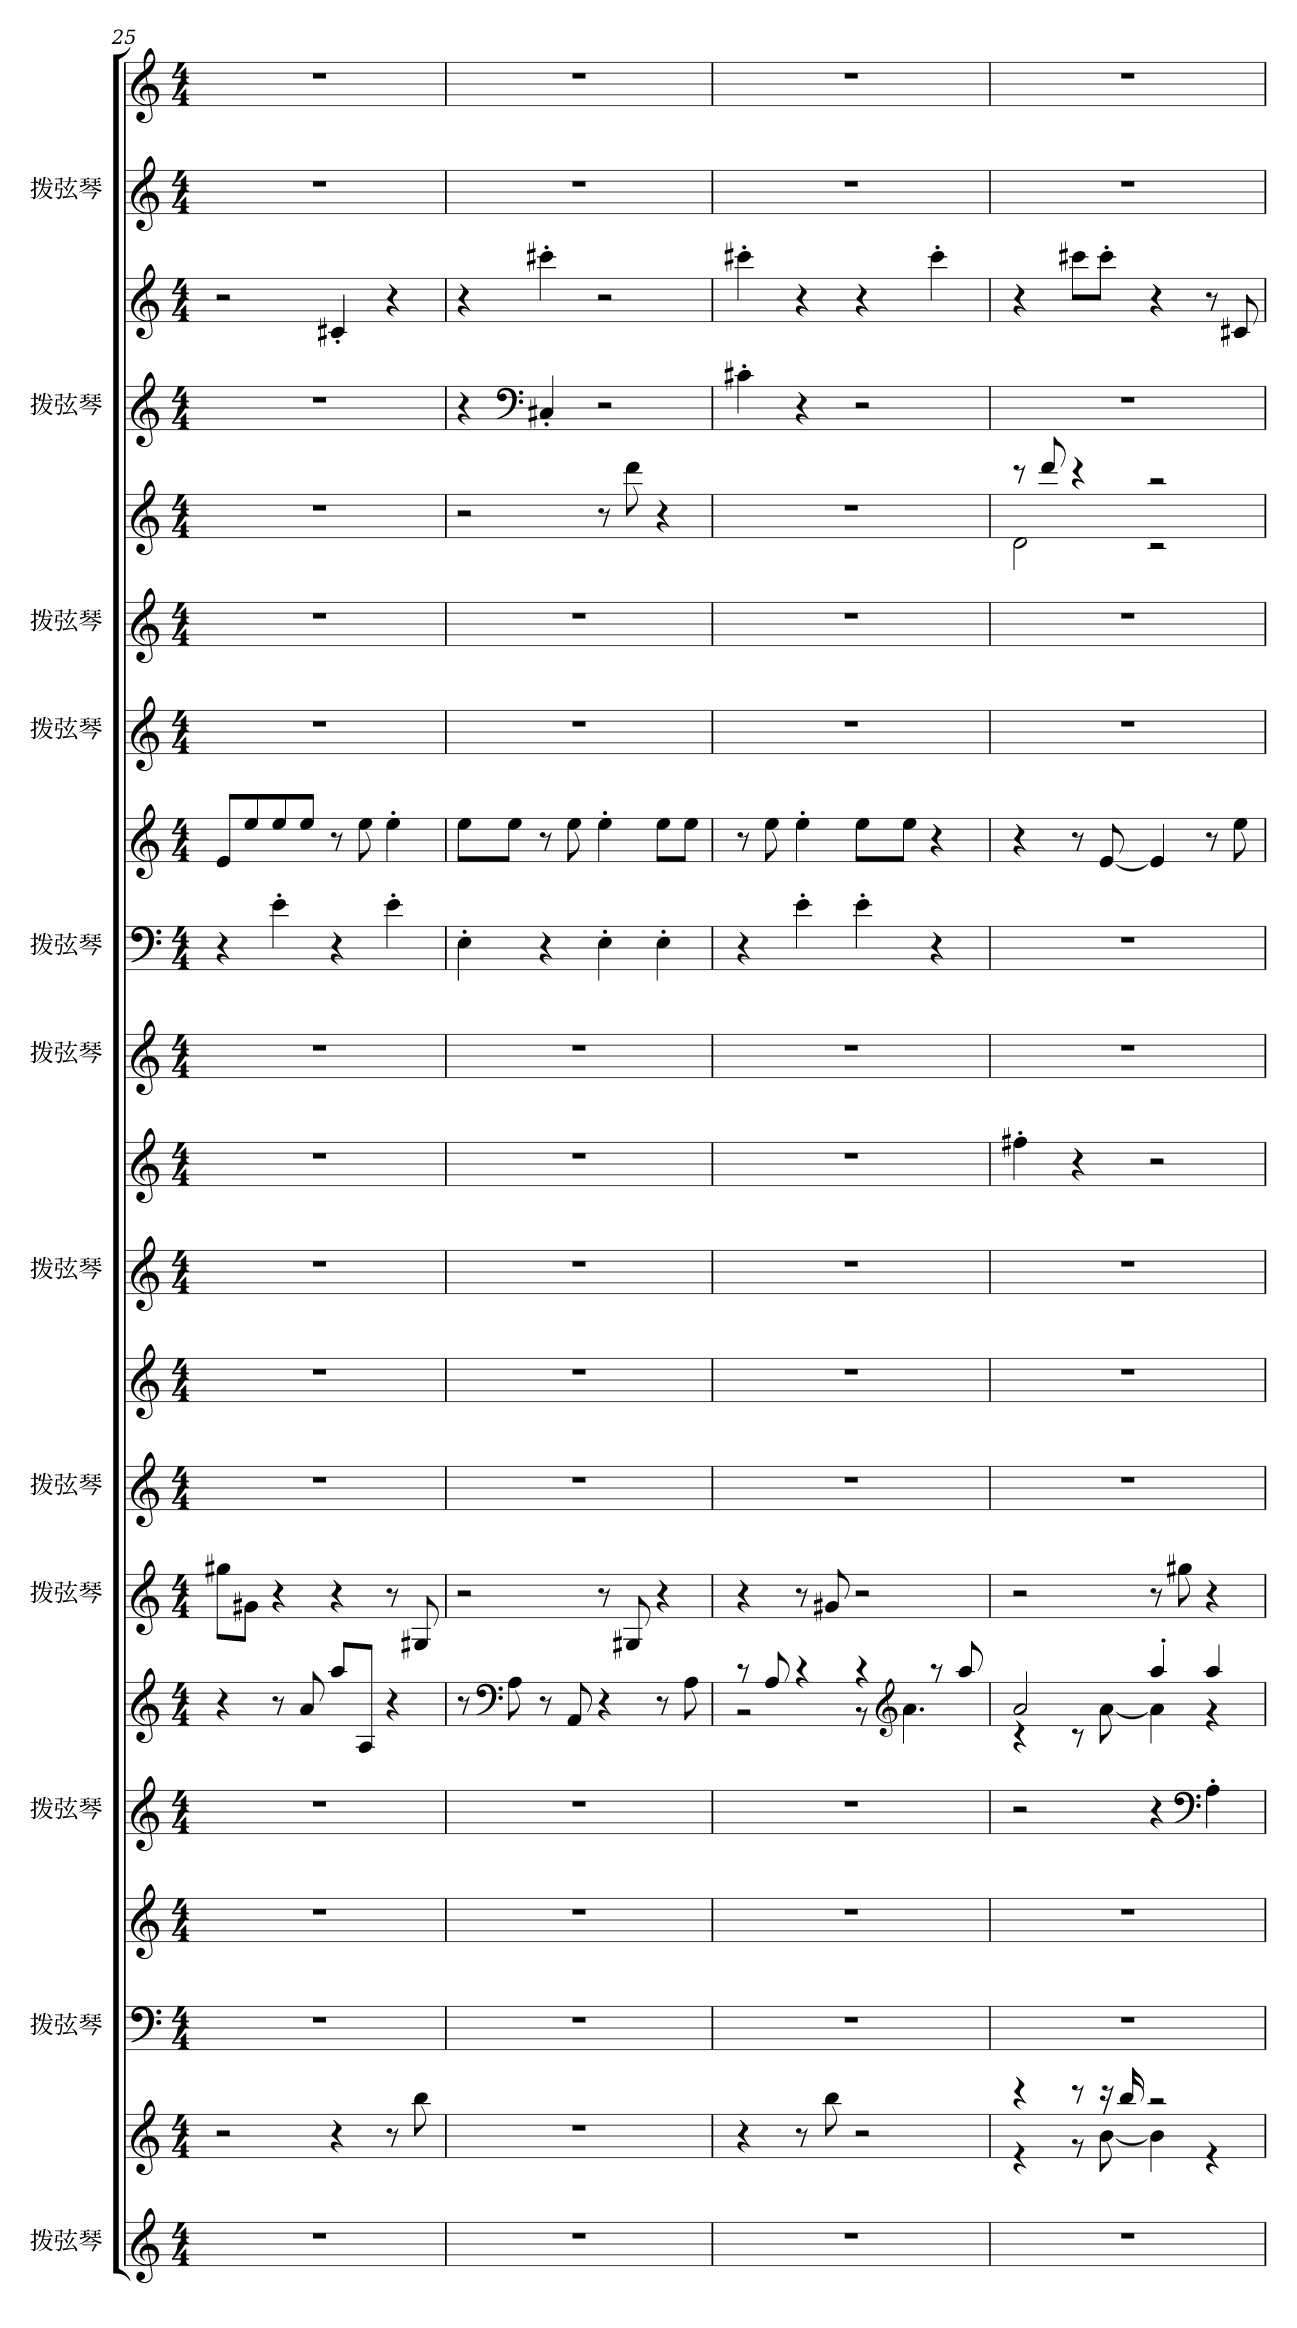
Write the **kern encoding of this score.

**kern	**kern	**kern	**kern	**kern	**kern	**kern	**kern	**kern	**kern	**kern	**kern	**kern	**kern	**kern	**kern	**kern	**kern	**kern	**kern	**kern
*part12	*part12	*part11	*part11	*part10	*part10	*part9	*part8	*part8	*part7	*part7	*part6	*part5	*part5	*part4	*part3	*part3	*part2	*part2	*part1	*part1
*staff21	*staff20	*staff19	*staff18	*staff17	*staff16	*staff15	*staff14	*staff13	*staff12	*staff11	*staff10	*staff9	*staff8	*staff7	*staff6	*staff5	*staff4	*staff3	*staff2	*staff1
*I"拨弦琴	*	*I"拨弦琴	*	*I"拨弦琴	*	*I"拨弦琴	*I"拨弦琴	*	*I"拨弦琴	*	*I"拨弦琴	*I"拨弦琴	*	*I"拨弦琴	*I"拨弦琴	*	*I"拨弦琴	*	*I"拨弦琴	*
*clefG2	*clefG2	*clefF4	*clefG2	*clefG2	*clefG2	*clefG2	*clefG2	*clefG2	*clefG2	*clefG2	*clefG2	*clefF4	*clefG2	*clefG2	*clefG2	*clefG2	*clefG2	*clefG2	*clefG2	*clefG2
*k[]	*k[]	*k[]	*k[]	*k[]	*k[]	*k[]	*k[]	*k[]	*k[]	*k[]	*k[]	*k[]	*k[]	*k[]	*k[]	*k[]	*k[]	*k[]	*k[]	*k[]
*M4/4	*M4/4	*M4/4	*M4/4	*M4/4	*M4/4	*M4/4	*M4/4	*M4/4	*M4/4	*M4/4	*M4/4	*M4/4	*M4/4	*M4/4	*M4/4	*M4/4	*M4/4	*M4/4	*M4/4	*M4/4
=25	=25	=25	=25	=25	=25	=25	=25	=25	=25	=25	=25	=25	=25	=25	=25	=25	=25	=25	=25	=25
1r	2r	1r	1r	1r	4r	8gg#X\L	1r	1r	1r	1r	1r	4r	8e/L	1r	1r	1r	1r	2r	1r	1r
.	.	.	.	.	.	8g#X\J	.	.	.	.	.	.	8ee/	.	.	.	.	.	.	.
.	.	.	.	.	8r	4r	.	.	.	.	.	4e'\	8ee/	.	.	.	.	.	.	.
.	.	.	.	.	8a/	.	.	.	.	.	.	.	8ee/J	.	.	.	.	.	.	.
.	4r	.	.	.	8aa/L	4r	.	.	.	.	.	4r	8r	.	.	.	.	4c#X'/	.	.
.	.	.	.	.	8A/J	.	.	.	.	.	.	.	8ee\	.	.	.	.	.	.	.
.	8r	.	.	.	4r	8r	.	.	.	.	.	4e'\	4ee'\	.	.	.	.	4r	.	.
.	8bb\	.	.	.	.	8G#X/	.	.	.	.	.	.	.	.	.	.	.	.	.	.
!!LO:PB:g=z
=26	=26	=26	=26	=26	=26	=26	=26	=26	=26	=26	=26	=26	=26	=26	=26	=26	=26	=26	=26	=26
1r	1r	1r	1r	1r	8r	2r	1r	1r	1r	1r	1r	4E'\	8ee\L	1r	1r	2r	4r	4r	1r	1r
*	*	*	*	*	*clefF4	*	*	*	*	*	*	*	*	*	*	*	*	*	*	*
.	.	.	.	.	8A\	.	.	.	.	.	.	.	8ee\J	.	.	.	.	.	.	.
*	*	*	*	*	*	*	*	*	*	*	*	*	*	*	*	*	*clefF4	*	*	*
.	.	.	.	.	8r	.	.	.	.	.	.	4r	8r	.	.	.	4C#X'/	4ccc#X'\	.	.
.	.	.	.	.	8AA/	.	.	.	.	.	.	.	8ee\	.	.	.	.	.	.	.
.	.	.	.	.	4r	8r	.	.	.	.	.	4E'\	4ee'\	.	.	8r	2r	2r	.	.
.	.	.	.	.	.	8G#X/	.	.	.	.	.	.	.	.	.	8ddd\	.	.	.	.
.	.	.	.	.	8r	4r	.	.	.	.	.	4E'\	8ee\L	.	.	4r	.	.	.	.
.	.	.	.	.	8A\	.	.	.	.	.	.	.	8ee\J	.	.	.	.	.	.	.
=27	=27	=27	=27	=27	=27	=27	=27	=27	=27	=27	=27	=27	=27	=27	=27	=27	=27	=27	=27	=27
*	*	*	*	*	*^	*	*	*	*	*	*	*	*	*	*	*	*	*	*	*
1r	4r	1r	1r	1r	8r	2r	4r	1r	1r	1r	1r	1r	4r	8r	1r	1r	1r	4c#X'\	4ccc#X'\	1r	1r
.	.	.	.	.	8A/	.	.	.	.	.	.	.	.	8ee\	.	.	.	.	.	.	.
.	8r	.	.	.	4r	.	8r	.	.	.	.	.	4e'\	4ee'\	.	.	.	4r	4r	.	.
.	8bb\	.	.	.	.	.	8g#X/	.	.	.	.	.	.	.	.	.	.	.	.	.	.
.	2r	.	.	.	4r	8r	2r	.	.	.	.	.	4e'\	8ee\L	.	.	.	2r	4r	.	.
*	*	*	*	*	*clefG2	*	*	*	*	*	*	*	*	*	*	*	*	*	*	*	*
.	.	.	.	.	.	4.a\	.	.	.	.	.	.	.	8ee\J	.	.	.	.	.	.	.
.	.	.	.	.	8r	.	.	.	.	.	.	.	4r	4r	.	.	.	.	4ccc#'\	.	.
.	.	.	.	.	8aa/	.	.	.	.	.	.	.	.	.	.	.	.	.	.	.	.
=28	=28	=28	=28	=28	=28	=28	=28	=28	=28	=28	=28	=28	=28	=28	=28	=28	=28	=28	=28	=28	=28
*	*^	*	*	*	*	*	*	*	*	*	*	*	*	*	*	*	*^	*	*	*	*
1r	4r	4r	1r	1r	2r	2a/	4r	2r	1r	1r	1r	4ff#X'\	1r	1r	4r	1r	1r	8r	2d\	1r	4r	1r	1r
.	.	.	.	.	.	.	.	.	.	.	.	.	.	.	.	.	.	8ddd/	.	.	.	.	.
.	8r	8r	.	.	.	.	8r	.	.	.	.	4r	.	.	8r	.	.	4r	.	.	8ccc#X\L	.	.
.	16r	[8b\	.	.	.	.	[8a\	.	.	.	.	.	.	.	[8e/	.	.	.	.	.	8ccc#'\J	.	.
.	16bb/	.	.	.	.	.	.	.	.	.	.	.	.	.	.	.	.	.	.	.	.	.	.
.	2r	4b\]	.	.	4r	4aa'/	4a\]	8r	.	.	.	2r	.	.	4e/]	.	.	2r	2r	.	4r	.	.
.	.	.	.	.	.	.	.	8gg#X\	.	.	.	.	.	.	.	.	.	.	.	.	.	.	.
*	*	*	*	*	*clefF4	*	*	*	*	*	*	*	*	*	*	*	*	*	*	*	*	*	*
.	.	4r	.	.	4A'\	4aa/	4r	4r	.	.	.	.	.	.	8r	.	.	.	.	.	8r	.	.
.	.	.	.	.	.	.	.	.	.	.	.	.	.	.	8ee\	.	.	.	.	.	8c#X/	.	.
*	*v	*v	*	*	*	*v	*v	*	*	*	*	*	*	*	*	*	*	*v	*v	*	*	*	*
=	=	=	=	=	=	=	=	=	=	=	=	=	=	=	=	=	=	=	=	=
*-	*-	*-	*-	*-	*-	*-	*-	*-	*-	*-	*-	*-	*-	*-	*-	*-	*-	*-	*-	*-
